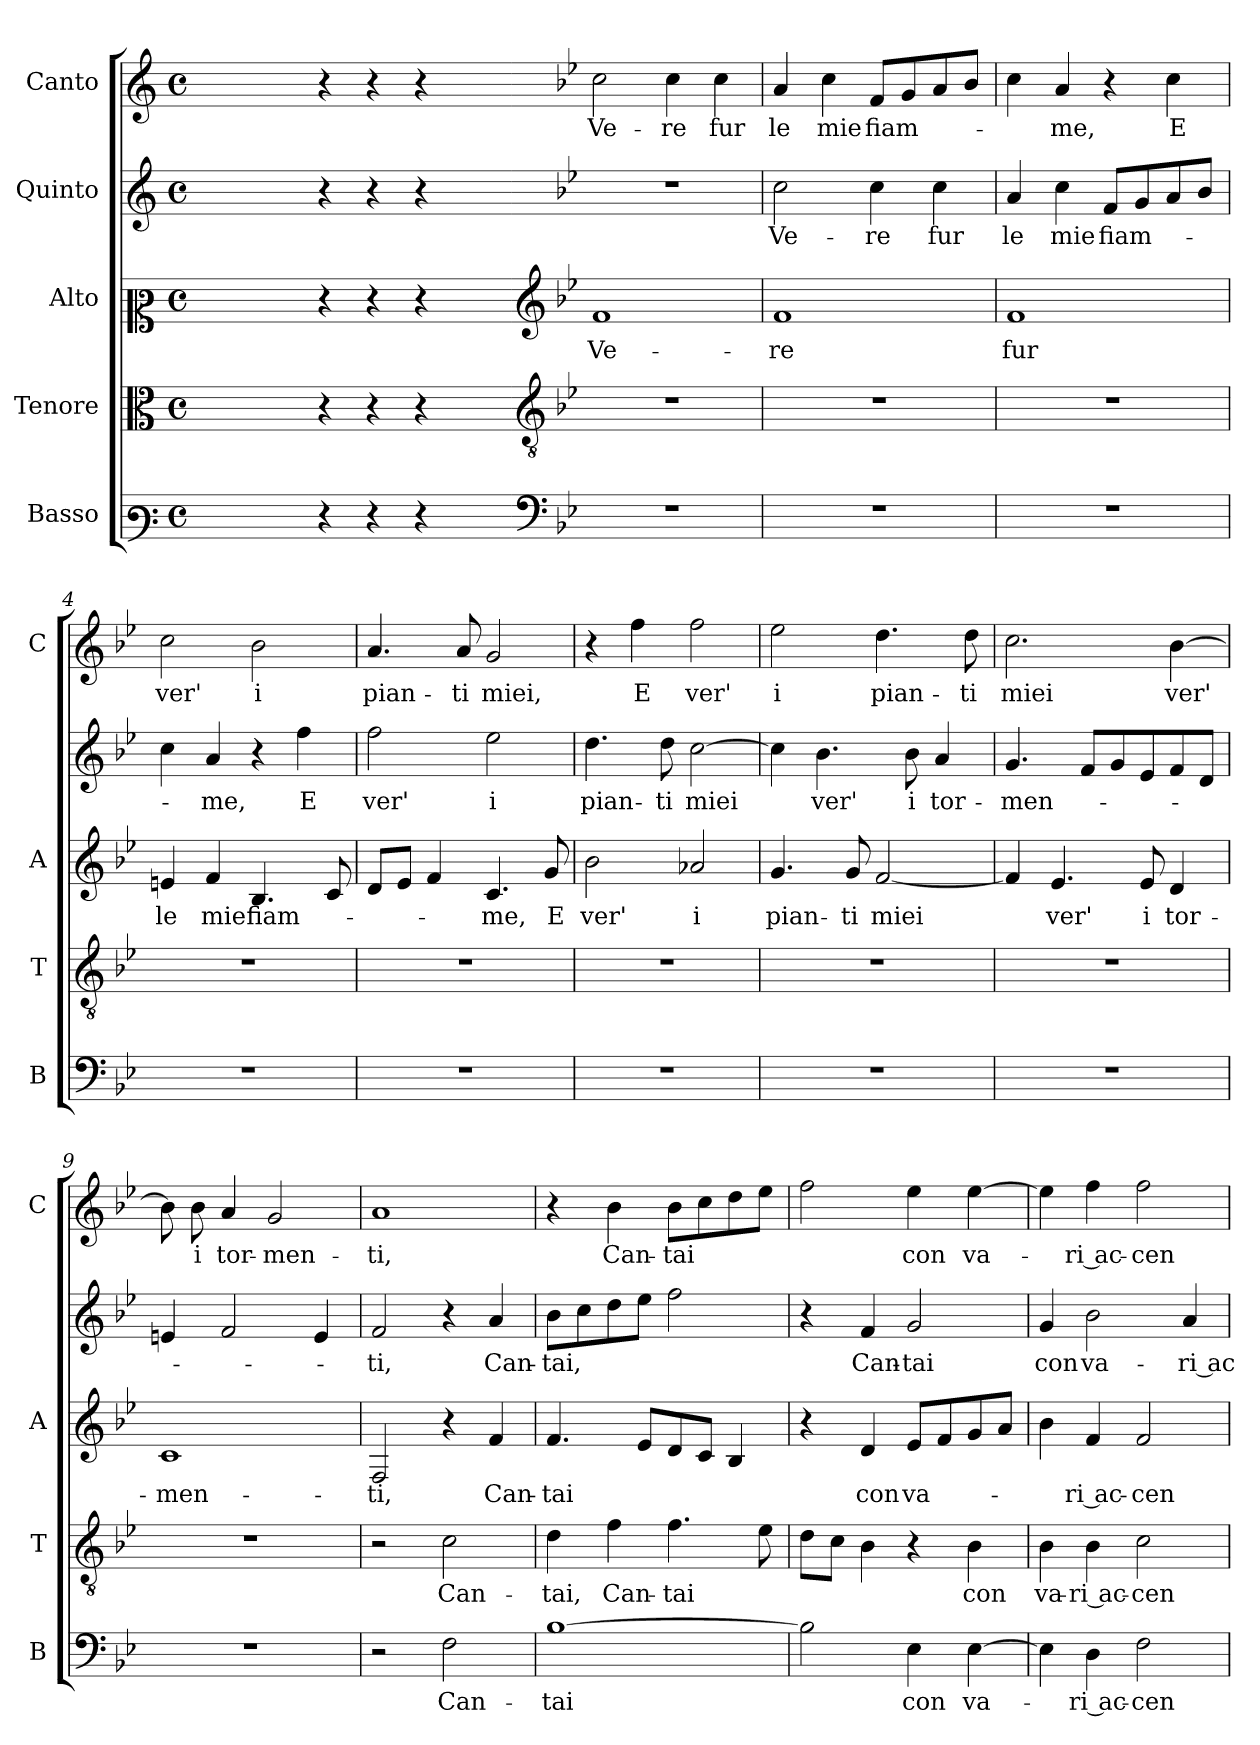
**kern	**text	**kern	**text	**kern	**text	**kern	**text	**kern	**text
*part5	*part5	*part4	*part4	*part3	*part3	*part2	*part2	*part1	*part1
*staff5	*staff5	*staff4	*staff4	*staff3	*staff3	*staff2	*staff2	*staff1	*staff1
*I"Basso	*	*I"Tenore	*	*I"Alto	*	*I"Quinto	*	*I"Canto	*
*I'B	*	*I'T	*	*I'A	*	*	*	*I'C	*
*clefF3	*	*clefC3	*	*clefC2	*	*clefG2	*	*clefG2	*
*k[]	*	*k[]	*	*k[]	*	*k[]	*	*k[]	*
*C:	*	*C:	*	*C:	*	*C:	*	*C:	*
*M4/4	*	*M4/4	*	*M4/4	*	*M4/4	*	*M4/4	*
*met(c)	*	*met(c)	*	*met(c)	*	*met(c)	*	*met(c)	*
=	=	=	=	=	=	=	=	=	=
1ryy	.	1ryy	.	1ryy	.	1ryy	.	1ryy	.
=1X-	=1X-	=1X-	=1X-	=1X-	=1X-	=1X-	=1X-	=1X-	=1X-
4r	.	4r	.	4r	.	4r	.	4r	.
4r	.	4r	.	4r	.	4r	.	4r	.
4r	.	4r	.	4r	.	4r	.	4r	.
4ryy	.	4ryy	.	4ryy	.	4ryy	.	4ryy	.
=1-	=1-	=1-	=1-	=1-	=1-	=1-	=1-	=1-	=1-
*clefF4	*	*clefGv2	*	*clefG2	*	*	*	*	*
*k[b-e-]	*	*k[b-e-]	*	*k[b-e-]	*	*k[b-e-]	*	*k[b-e-]	*
*B-:	*	*B-:	*	*B-:	*	*B-:	*	*B-:	*
!	!	!	!	!	!LO:LY:b	!	!	!	!LO:LY:b
1r	.	1r	.	1f	Ve-	1r	.	2cc\	Ve-
!	!	!	!	!	!	!	!	!	!LO:LY:b
.	.	.	.	.	.	.	.	4cc\	-re
!	!	!	!	!	!	!	!	!	!LO:LY:b
.	.	.	.	.	.	.	.	4cc\	fur
=2	=2	=2	=2	=2	=2	=2	=2	=2	=2
!	!	!	!	!	!LO:LY:b	!	!LO:LY:b	!	!LO:LY:b
1r	.	1r	.	1f	-re	2cc\	Ve-	4a/	le
!	!	!	!	!	!	!	!	!	!LO:LY:b
.	.	.	.	.	.	.	.	4cc\	mie
!	!	!	!	!	!	!	!LO:LY:b	!	!LO:LY:b
.	.	.	.	.	.	4cc\	-re	8f/L	fiam-
.	.	.	.	.	.	.	.	8g/	.
!	!	!	!	!	!	!	!LO:LY:b	!	!
.	.	.	.	.	.	4cc\	fur	8a/	.
.	.	.	.	.	.	.	.	8b-/J	.
=3	=3	=3	=3	=3	=3	=3	=3	=3	=3
!	!	!	!	!	!LO:LY:b	!	!LO:LY:b	!	!
1r	.	1r	.	1f	fur	4a/	le	4cc\	.
!	!	!	!	!	!	!	!LO:LY:b	!	!LO:LY:b
.	.	.	.	.	.	4cc\	mie	4a/	-me,
!	!	!	!	!	!	!	!LO:LY:b	!	!
.	.	.	.	.	.	8f/L	fiam-	4r	.
.	.	.	.	.	.	8g/	.	.	.
!	!	!	!	!	!	!	!	!	!LO:LY:b
.	.	.	.	.	.	8a/	.	4cc\	E
.	.	.	.	.	.	8b-/J	.	.	.
=4	=4	=4	=4	=4	=4	=4	=4	=4	=4
!	!	!	!	!	!LO:LY:b	!	!	!	!LO:LY:b
1r	.	1r	.	4en/	le	4cc\	.	2cc\	ver'
!	!	!	!	!	!LO:LY:b	!	!LO:LY:b	!	!
.	.	.	.	4f/	mie	4a/	-me,	.	.
!	!	!	!	!	!LO:LY:b	!	!	!	!LO:LY:b
.	.	.	.	4.B-/	fiam-	4r	.	2b-\	i
!	!	!	!	!	!	!	!LO:LY:b	!	!
.	.	.	.	.	.	4ff\	E	.	.
.	.	.	.	8c/	.	.	.	.	.
=5	=5	=5	=5	=5	=5	=5	=5	=5	=5
!	!	!	!	!	!	!	!LO:LY:b	!	!LO:LY:b
1r	.	1r	.	8d/L	.	2ff\	ver'	4.a/	pian-
.	.	.	.	8e-/J	.	.	.	.	.
.	.	.	.	4f/	.	.	.	.	.
!	!	!	!	!	!	!	!	!	!LO:LY:b
.	.	.	.	.	.	.	.	8a/	-ti
!	!	!	!	!	!LO:LY:b	!	!LO:LY:b	!	!LO:LY:b
.	.	.	.	4.c/	-me,	2ee-\	i	2g/	miei,
!	!	!	!	!	!LO:LY:b	!	!	!	!
.	.	.	.	8g/	E	.	.	.	.
=6	=6	=6	=6	=6	=6	=6	=6	=6	=6
!	!	!	!	!	!LO:LY:b	!	!LO:LY:b	!	!
1r	.	1r	.	2b-\	ver'	4.dd\	pian-	4r	.
!	!	!	!	!	!	!	!	!	!LO:LY:b
.	.	.	.	.	.	.	.	4ff\	E
!	!	!	!	!	!	!	!LO:LY:b	!	!
.	.	.	.	.	.	8dd\	-ti	.	.
!	!	!	!	!	!LO:LY:b	!	!LO:LY:b	!	!LO:LY:b
.	.	.	.	2a-X/	i	[2cc\	miei	2ff\	ver'
!!LO:LB:g=z
=7	=7	=7	=7	=7	=7	=7	=7	=7	=7
!	!	!	!	!	!LO:LY:b	!	!	!	!LO:LY:b
1r	.	1r	.	4.g/	pian-	4cc\]	.	2ee-\	i
!	!	!	!	!	!	!	!LO:LY:b	!	!
.	.	.	.	.	.	4.b-\	ver'	.	.
!	!	!	!	!	!LO:LY:b	!	!	!	!
.	.	.	.	8g/	-ti	.	.	.	.
!	!	!	!	!	!LO:LY:b	!	!	!	!LO:LY:b
.	.	.	.	[2f/	miei	.	.	4.dd\	pian-
!	!	!	!	!	!	!	!LO:LY:b	!	!
.	.	.	.	.	.	8b-\	i	.	.
!	!	!	!	!	!	!	!LO:LY:b	!	!
.	.	.	.	.	.	4a/	tor-	.	.
!	!	!	!	!	!	!	!	!	!LO:LY:b
.	.	.	.	.	.	.	.	8dd\	-ti
=8	=8	=8	=8	=8	=8	=8	=8	=8	=8
!	!	!	!	!	!	!	!LO:LY:b	!	!LO:LY:b
1r	.	1r	.	4f/]	.	4.g/	-men-	2.cc\	miei
!	!	!	!	!	!LO:LY:b	!	!	!	!
.	.	.	.	4.e-/	ver'	.	.	.	.
.	.	.	.	.	.	8f/L	.	.	.
.	.	.	.	.	.	8g/	.	.	.
!	!	!	!	!	!LO:LY:b	!	!	!	!
.	.	.	.	8e-/	i	8e-/	.	.	.
!	!	!	!	!	!LO:LY:b	!	!	!	!LO:LY:b
.	.	.	.	4d/	tor-	8f/	.	[4b-\	ver'
.	.	.	.	.	.	8d/J	.	.	.
=9	=9	=9	=9	=9	=9	=9	=9	=9	=9
!	!	!	!	!	!LO:LY:b	!	!	!	!
1r	.	1r	.	1c	-men-	4en/	.	8b-\]	.
!	!	!	!	!	!	!	!	!	!LO:LY:b
.	.	.	.	.	.	.	.	8b-\	i
!	!	!	!	!	!	!	!	!	!LO:LY:b
.	.	.	.	.	.	2f/	.	4a/	tor-
!	!	!	!	!	!	!	!	!	!LO:LY:b
.	.	.	.	.	.	.	.	2g/	-men-
.	.	.	.	.	.	4e/	.	.	.
=10	=10	=10	=10	=10	=10	=10	=10	=10	=10
!	!	!	!	!	!LO:LY:b	!	!LO:LY:b	!	!LO:LY:b
2r	.	2r	.	2F/	-ti,	2f/	-ti,	1a	-ti,
!	!LO:LY:b	!	!LO:LY:b	!	!	!	!	!	!
2F\	Can-	2c\	Can-	4r	.	4r	.	.	.
!	!	!	!	!	!LO:LY:b	!	!LO:LY:b	!	!
.	.	.	.	4f/	Can-	4a/	Can-	.	.
=11	=11	=11	=11	=11	=11	=11	=11	=11	=11
!	!LO:LY:b	!	!LO:LY:b	!	!LO:LY:b	!	!LO:LY:b	!	!
[1B-	-tai	4d\	-tai,	4.f/	-tai	8b-\L	-tai,	4r	.
.	.	.	.	.	.	8cc\	.	.	.
!	!	!	!LO:LY:b	!	!	!	!	!	!LO:LY:b
.	.	4f\	Can-	.	.	8dd\	.	4b-\	Can-
.	.	.	.	8e-/L	.	8ee-\J	.	.	.
!	!	!	!LO:LY:b	!	!	!	!	!	!LO:LY:b
.	.	4.f\	-tai	8d/	.	2ff\	.	8b-\L	-tai
.	.	.	.	8c/J	.	.	.	8cc\	.
.	.	.	.	4B-/	.	.	.	8dd\	.
.	.	8e-\	.	.	.	.	.	8ee-\J	.
=12	=12	=12	=12	=12	=12	=12	=12	=12	=12
2B-\]	.	8d\L	.	4r	.	4r	.	2ff\	.
.	.	8c\J	.	.	.	.	.	.	.
!	!	!	!	!	!LO:LY:b	!	!LO:LY:b	!	!
.	.	4B-\	.	4d/	con	4f/	Can-	.	.
!	!LO:LY:b	!	!	!	!LO:LY:b	!	!LO:LY:b	!	!LO:LY:b
4E-\	con	4r	.	8e-/L	va-	2g/	-tai	4ee-\	con
.	.	.	.	8f/	.	.	.	.	.
!	!LO:LY:b	!	!LO:LY:b	!	!	!	!	!	!LO:LY:b
[4E-\	va-	4B-\	con	8g/	.	.	.	[4ee-\	va-
.	.	.	.	8a/J	.	.	.	.	.
=13	=13	=13	=13	=13	=13	=13	=13	=13	=13
!	!	!	!LO:LY:b	!	!	!	!LO:LY:b	!	!
4E-\]	.	4B-\	va-	4b-\	.	4g/	con	4ee-\]	.
!	!LO:LY:b	!	!LO:LY:b	!	!LO:LY:b	!	!LO:LY:b	!	!LO:LY:b
4D\	-ri ac-	4B-\	-ri ac-	4f/	-ri ac-	2b-\	va-	4ff\	-ri ac-
!	!LO:LY:b	!	!LO:LY:b	!	!LO:LY:b	!	!	!	!LO:LY:b
2F\	-cen-	2c\	-cen-	2f/	-cen-	.	.	2ff\	-cen-
!	!	!	!	!	!	!	!LO:LY:b	!	!
.	.	.	.	.	.	4a/	-ri ac-	.	.
=	=	=	=	=	=	=	=	=	=
*-	*-	*-	*-	*-	*-	*-	*-	*-	*-
